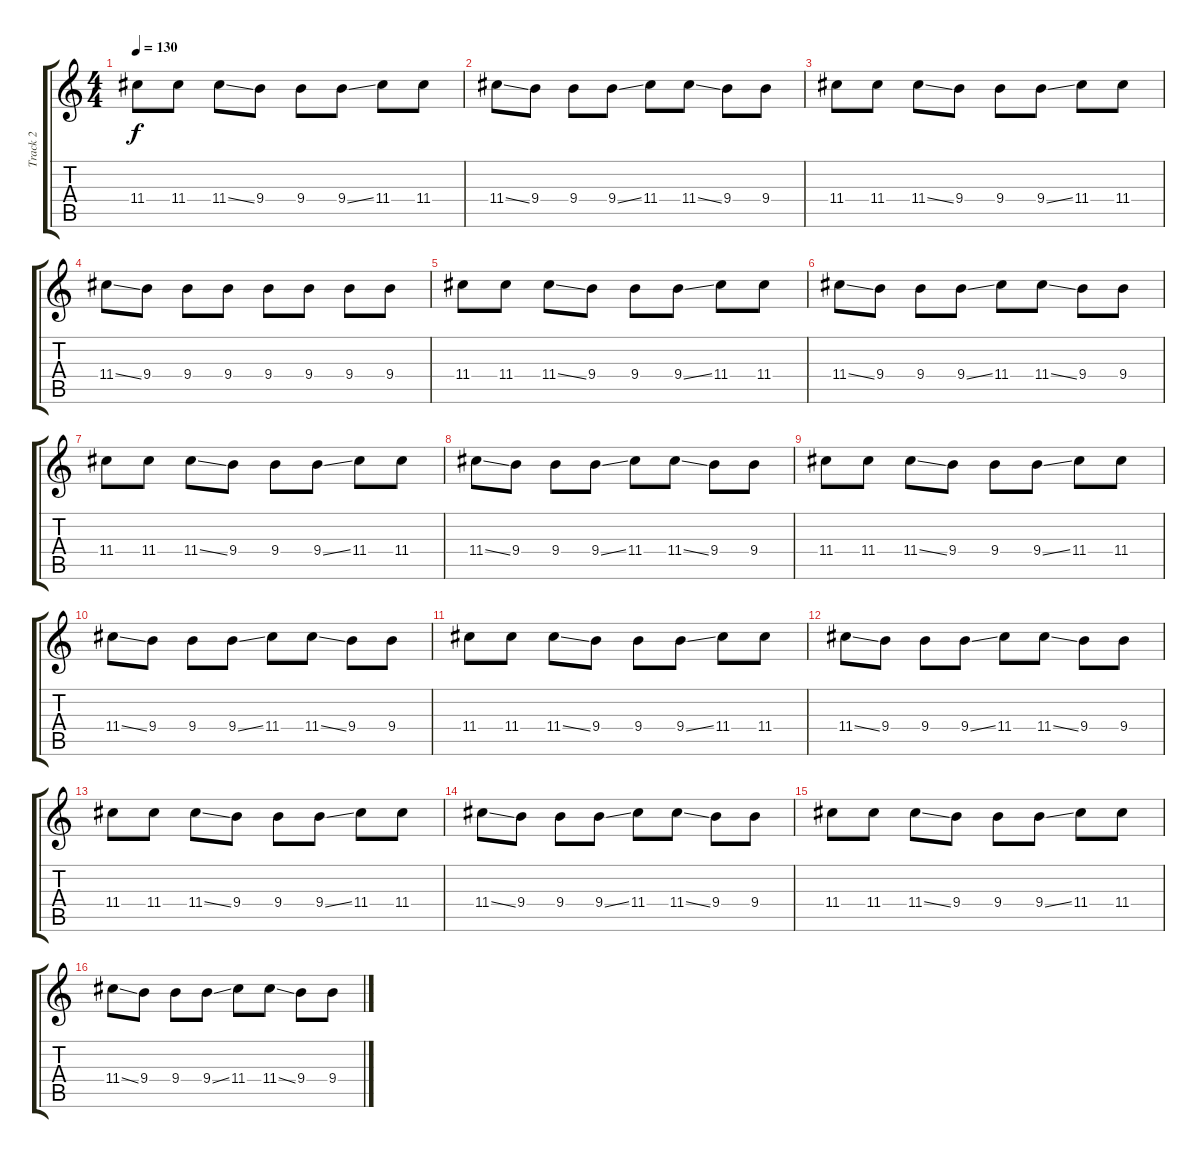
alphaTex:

\track ("Track 2" "Track 2") {instrument electricguitarjazz}
\staff {score tabs}
\tuning (E4 B3 G3 D3 A2 D2) {hide}
\ts (4 4)
\tempo 130
\clef g2
\ks c
11.4.8{dy f} 11.4.8 11.4{ss}.8 9.4.8 9.4.8 9.4{ss}.8 11.4.8 11.4.8 |
11.4{ss}.8 9.4.8 9.4.8 9.4{ss}.8 11.4.8 11.4{ss}.8 9.4.8 9.4.8 |
11.4.8 11.4.8 11.4{ss}.8 9.4.8 9.4.8 9.4{ss}.8 11.4.8 11.4.8 |
11.4{ss}.8 9.4.8{instrument distortionguitar} 9.4.8 9.4.8 9.4.8 9.4.8 9.4.8 9.4.8 |
11.4.8{instrument distortionguitar} 11.4.8 11.4{ss}.8 9.4.8 9.4.8 9.4{ss}.8 11.4.8 11.4.8 |
11.4{ss}.8 9.4.8 9.4.8 9.4{ss}.8 11.4.8 11.4{ss}.8 9.4.8 9.4.8 |
11.4.8 11.4.8 11.4{ss}.8 9.4.8 9.4.8 9.4{ss}.8 11.4.8 11.4.8 |
11.4{ss}.8 9.4.8 9.4.8 9.4{ss}.8 11.4.8 11.4{ss}.8 9.4.8 9.4.8 |
11.4.8{instrument distortionguitar} 11.4.8 11.4{ss}.8 9.4.8 9.4.8 9.4{ss}.8 11.4.8 11.4.8 |
11.4{ss}.8 9.4.8 9.4.8 9.4{ss}.8 11.4.8 11.4{ss}.8 9.4.8 9.4.8 |
11.4.8 11.4.8 11.4{ss}.8 9.4.8 9.4.8 9.4{ss}.8 11.4.8 11.4.8 |
11.4{ss}.8 9.4.8 9.4.8 9.4{ss}.8 11.4.8 11.4{ss}.8 9.4.8 9.4.8 |
11.4.8{instrument distortionguitar} 11.4.8 11.4{ss}.8 9.4.8 9.4.8 9.4{ss}.8 11.4.8 11.4.8 |
11.4{ss}.8 9.4.8 9.4.8 9.4{ss}.8 11.4.8 11.4{ss}.8 9.4.8 9.4.8 |
11.4.8 11.4.8 11.4{ss}.8 9.4.8 9.4.8 9.4{ss}.8 11.4.8 11.4.8 |
11.4{ss}.8 9.4.8 9.4.8 9.4{ss}.8 11.4.8 11.4{ss}.8 9.4.8 9.4.8
